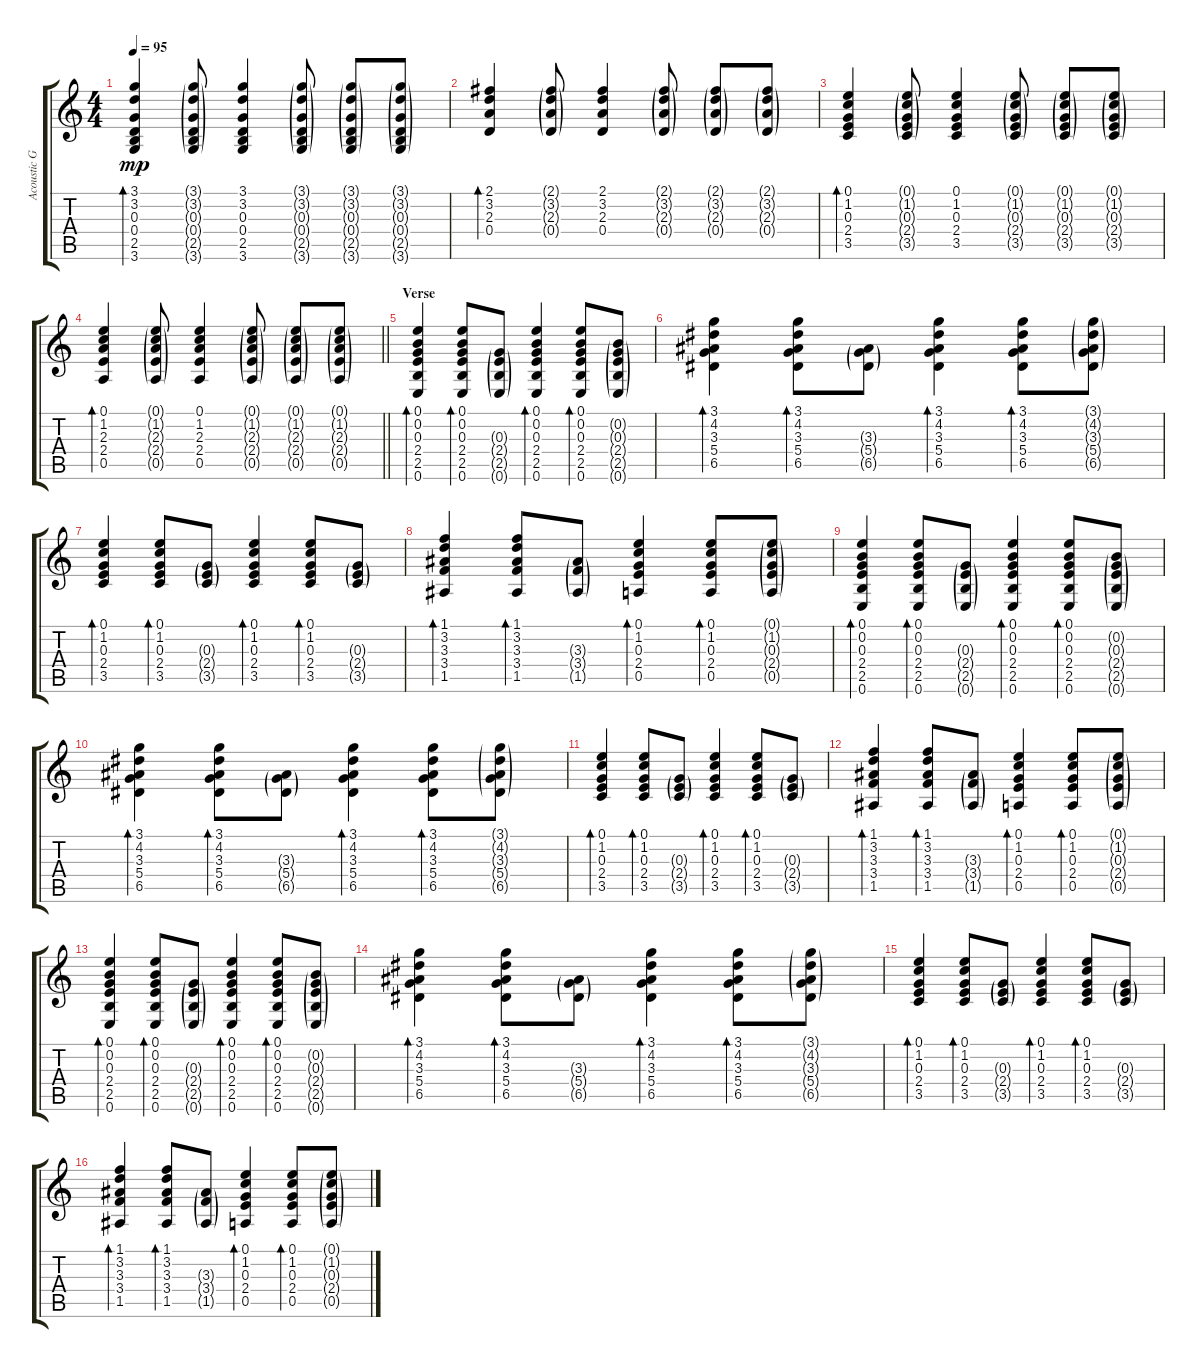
\track ("Acoustic Guitar" "Acoustic G") {instrument acousticguitarsteel}
\staff {score tabs}
\tuning (E4 B3 G3 D3 A2 E2) {hide}
\ts (4 4)
\tempo 95
\clef g2
\ks c
(3.1 3.2 0.3 0.4 2.5 3.6).4{bd 120 dy mp} (3.1{g} 3.2{g} 0.3{g} 0.4{g} 2.5{g} 3.6{g}).8 (3.1 3.2 0.3 0.4 2.5 3.6).4 (3.1{g} 3.2{g} 0.3{g} 0.4{g} 2.5{g} 3.6{g}).8 (3.1{g} 3.2{g} 0.3{g} 0.4{g} 2.5{g} 3.6{g}).8 (3.1{g} 3.2{g} 0.3{g} 0.4{g} 2.5{g} 3.6{g}).8 |
(2.1 3.2 2.3 0.4).4{bd 120} (2.1{g} 3.2{g} 2.3{g} 0.4{g}).8 (2.1 3.2 2.3 0.4).4 (2.1{g} 3.2{g} 2.3{g} 0.4{g}).8 (2.1{g} 3.2{g} 2.3{g} 0.4{g}).8 (2.1{g} 3.2{g} 2.3{g} 0.4{g}).8 |
(0.1 1.2 0.3 2.4 3.5).4{bd 120} (0.1{g} 1.2{g} 0.3{g} 2.4{g} 3.5{g}).8 (0.1 1.2 0.3 2.4 3.5).4 (0.1{g} 1.2{g} 0.3{g} 2.4{g} 3.5{g}).8 (0.1{g} 1.2{g} 0.3{g} 2.4{g} 3.5{g}).8 (0.1{g} 1.2{g} 0.3{g} 2.4{g} 3.5{g}).8 |
\barLineRight lightlight
(0.1 1.2 2.3 2.4 0.5).4{bd 120} (0.1{g} 1.2{g} 2.3{g} 2.4{g} 0.5{g}).8 (0.1 1.2 2.3 2.4 0.5).4 (0.1{g} 1.2{g} 2.3{g} 2.4{g} 0.5{g}).8 (0.1{g} 1.2{g} 2.3{g} 2.4{g} 0.5{g}).8 (0.1{g} 1.2{g} 2.3{g} 2.4{g} 0.5{g}).8 |
\section ("" "Verse")
(0.1 0.2 0.3 2.4 2.5 0.6).4{bd 60} (0.1 0.2 0.3 2.4 2.5 0.6).8{bd 60} (0.3{g} 2.4{g} 2.5{g} 0.6{g}).8 (0.1 0.2 0.3 2.4 2.5 0.6).4{bd 60} (0.1 0.2 0.3 2.4 2.5 0.6).8{bd 60} (0.2{g} 0.3{g} 2.4{g} 2.5{g} 0.6{g}).8 |
(3.1 4.2 3.3 5.4 6.5).4{bd 60} (3.1 4.2 3.3 5.4 6.5).8{bd 60} (3.3{g} 5.4{g} 6.5{g}).8 (3.1 4.2 3.3 5.4 6.5).4{bd 60} (3.1 4.2 3.3 5.4 6.5).8{bd 60} (3.1{g} 4.2{g} 3.3{g} 5.4{g} 6.5{g}).8 |
(0.1 1.2 0.3 2.4 3.5).4{bd 60} (0.1 1.2 0.3 2.4 3.5).8{bd 60} (0.3{g} 2.4{g} 3.5{g}).8 (0.1 1.2 0.3 2.4 3.5).4{bd 60} (0.1 1.2 0.3 2.4 3.5).8{bd 60} (0.3{g} 2.4{g} 3.5{g}).8 |
(1.1 3.2 3.3 3.4 1.5).4{bd 60} (1.1 3.2 3.3 3.4 1.5).8{bd 60} (3.3{g} 3.4{g} 1.5{g}).8 (0.1 1.2 0.3 2.4 0.5).4{bd 60} (0.1 1.2 0.3 2.4 0.5).8{bd 60} (0.1{g} 1.2{g} 0.3{g} 2.4{g} 0.5{g}).8 |
(0.1 0.2 0.3 2.4 2.5 0.6).4{bd 60} (0.1 0.2 0.3 2.4 2.5 0.6).8{bd 60} (0.3{g} 2.4{g} 2.5{g} 0.6{g}).8 (0.1 0.2 0.3 2.4 2.5 0.6).4{bd 60} (0.1 0.2 0.3 2.4 2.5 0.6).8{bd 60} (0.2{g} 0.3{g} 2.4{g} 2.5{g} 0.6{g}).8 |
(3.1 4.2 3.3 5.4 6.5).4{bd 60} (3.1 4.2 3.3 5.4 6.5).8{bd 60} (3.3{g} 5.4{g} 6.5{g}).8 (3.1 4.2 3.3 5.4 6.5).4{bd 60} (3.1 4.2 3.3 5.4 6.5).8{bd 60} (3.1{g} 4.2{g} 3.3{g} 5.4{g} 6.5{g}).8 |
(0.1 1.2 0.3 2.4 3.5).4{bd 60} (0.1 1.2 0.3 2.4 3.5).8{bd 60} (0.3{g} 2.4{g} 3.5{g}).8 (0.1 1.2 0.3 2.4 3.5).4{bd 60} (0.1 1.2 0.3 2.4 3.5).8{bd 60} (0.3{g} 2.4{g} 3.5{g}).8 |
(1.1 3.2 3.3 3.4 1.5).4{bd 60} (1.1 3.2 3.3 3.4 1.5).8{bd 60} (3.3{g} 3.4{g} 1.5{g}).8 (0.1 1.2 0.3 2.4 0.5).4{bd 60} (0.1 1.2 0.3 2.4 0.5).8{bd 60} (0.1{g} 1.2{g} 0.3{g} 2.4{g} 0.5{g}).8 |
(0.1 0.2 0.3 2.4 2.5 0.6).4{bd 60} (0.1 0.2 0.3 2.4 2.5 0.6).8{bd 60} (0.3{g} 2.4{g} 2.5{g} 0.6{g}).8 (0.1 0.2 0.3 2.4 2.5 0.6).4{bd 60} (0.1 0.2 0.3 2.4 2.5 0.6).8{bd 60} (0.2{g} 0.3{g} 2.4{g} 2.5{g} 0.6{g}).8 |
(3.1 4.2 3.3 5.4 6.5).4{bd 60} (3.1 4.2 3.3 5.4 6.5).8{bd 60} (3.3{g} 5.4{g} 6.5{g}).8 (3.1 4.2 3.3 5.4 6.5).4{bd 60} (3.1 4.2 3.3 5.4 6.5).8{bd 60} (3.1{g} 4.2{g} 3.3{g} 5.4{g} 6.5{g}).8 |
(0.1 1.2 0.3 2.4 3.5).4{bd 60} (0.1 1.2 0.3 2.4 3.5).8{bd 60} (0.3{g} 2.4{g} 3.5{g}).8 (0.1 1.2 0.3 2.4 3.5).4{bd 60} (0.1 1.2 0.3 2.4 3.5).8{bd 60} (0.3{g} 2.4{g} 3.5{g}).8 |
(1.1 3.2 3.3 3.4 1.5).4{bd 60} (1.1 3.2 3.3 3.4 1.5).8{bd 60} (3.3{g} 3.4{g} 1.5{g}).8 (0.1 1.2 0.3 2.4 0.5).4{bd 60} (0.1 1.2 0.3 2.4 0.5).8{bd 60} (0.1{g} 1.2{g} 0.3{g} 2.4{g} 0.5{g}).8
